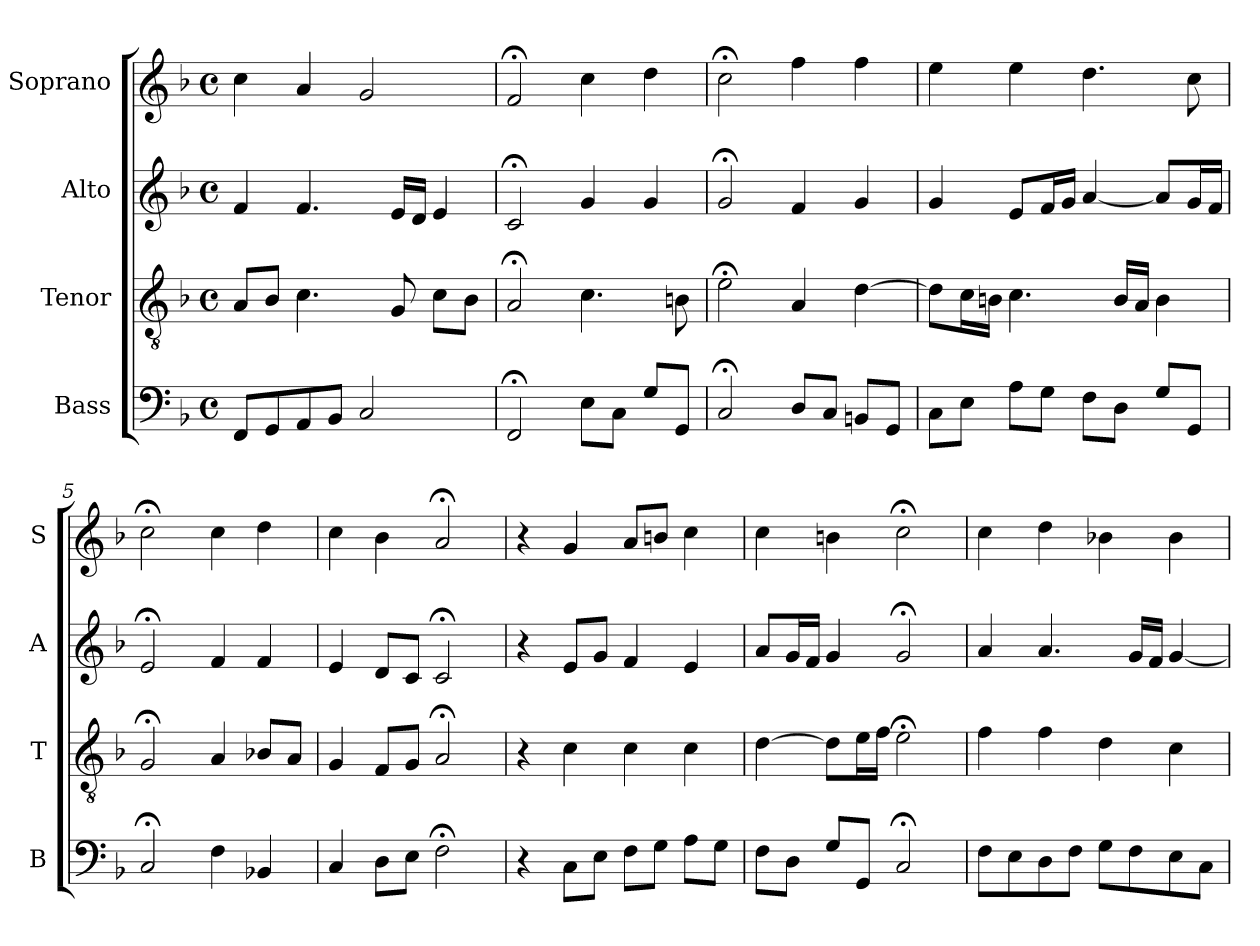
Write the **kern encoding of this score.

**kern	**kern	**kern	**kern
*part4	*part3	*part2	*part1
*staff4	*staff3	*staff2	*staff1
*I"Bass	*I"Tenor	*I"Alto	*I"Soprano
*I'B	*I'T	*I'A	*I'S
*clefF4	*clefGv2	*clefG2	*clefG2
*k[b-]	*k[b-]	*k[b-]	*k[b-]
*F:	*F:	*F:	*F:
*M4/4	*M4/4	*M4/4	*M4/4
*met(c)	*met(c)	*met(c)	*met(c)
*MM100	*MM100	*MM100	*MM100
=1	=1	=1	=1
8FFL	8AL	4f	4cc
8GG	8B-J	.	.
8AA	4.c	4.f	4a
8BB-J	.	.	.
2C	.	.	2g
.	8G	16eLL	.
.	.	16dJJ	.
.	8cL	4e	.
.	8B-J	.	.
=2	=2	=2	=2
2FF;<	2A;<	2c;<	2f;<
8EL	4.c	4g	4cc
8CJ	.	.	.
8GL	.	4g	4dd
8GGJ	8Bn	.	.
=3	=3	=3	=3
2C;<	2e;<	2g;<	2cc;<
8DL	4A	4f	4ff
8CJ	.	.	.
8BBniL	[4di	4gi	4ffi
8GGJ	.	.	.
=4	=4	=4	=4
8CL	8dL]	4g	4ee
8EJ	16cL	.	.
.	16BnJJ	.	.
8AL	4.c	8eL	4ee
8GJ	.	16fL	.
.	.	16gJJ	.
8FL	.	[4a	4.dd
8DJ	16BLL	.	.
.	16AJJ	.	.
8GL	4B	8aL]	.
8GGJ	.	16gL	8cc
.	.	16fJJ	.
=5	=5	=5	=5
2C;<	2G;<	2e;<	2cc;<
4F	4A	4f	4cc
4BB-X	8B-XL	4f	4dd
.	8AJ	.	.
=6	=6	=6	=6
4C	4G	4e	4cc
8DL	8FL	8dL	4b-
8EJ	8GJ	8cJ	.
2F;<	2A;<	2c;<	2a;<
=7	=7	=7	=7
4r	4r	4r	4r
8CL	4c	8eL	4g
8EJ	.	8gJ	.
8FL	4c	4f	8aL
8GJ	.	.	8bnJ
8AL	4c	4e	4cc
8GJ	.	.	.
=8	=8	=8	=8
8FL	[4d	8aL	4cc
8DJ	.	16gL	.
.	.	16fJJ	.
8GL	8dL]	4g	4bn
8GGJ	16eL	.	.
.	16fJJ	.	.
2C;<	2e;<	2g;<	2cc;<
=9	=9	=9	=9
8FL	4f	4a	4cc
8E	.	.	.
8D	4f	4.a	4dd
8FJ	.	.	.
8GL	4d	.	4b-X
8F	.	16gLL	.
.	.	16fJJ	.
8Ei	4ci	[4gi	4b-i
8CJ	.	.	.
=	=	=	=
*-	*-	*-	*-
